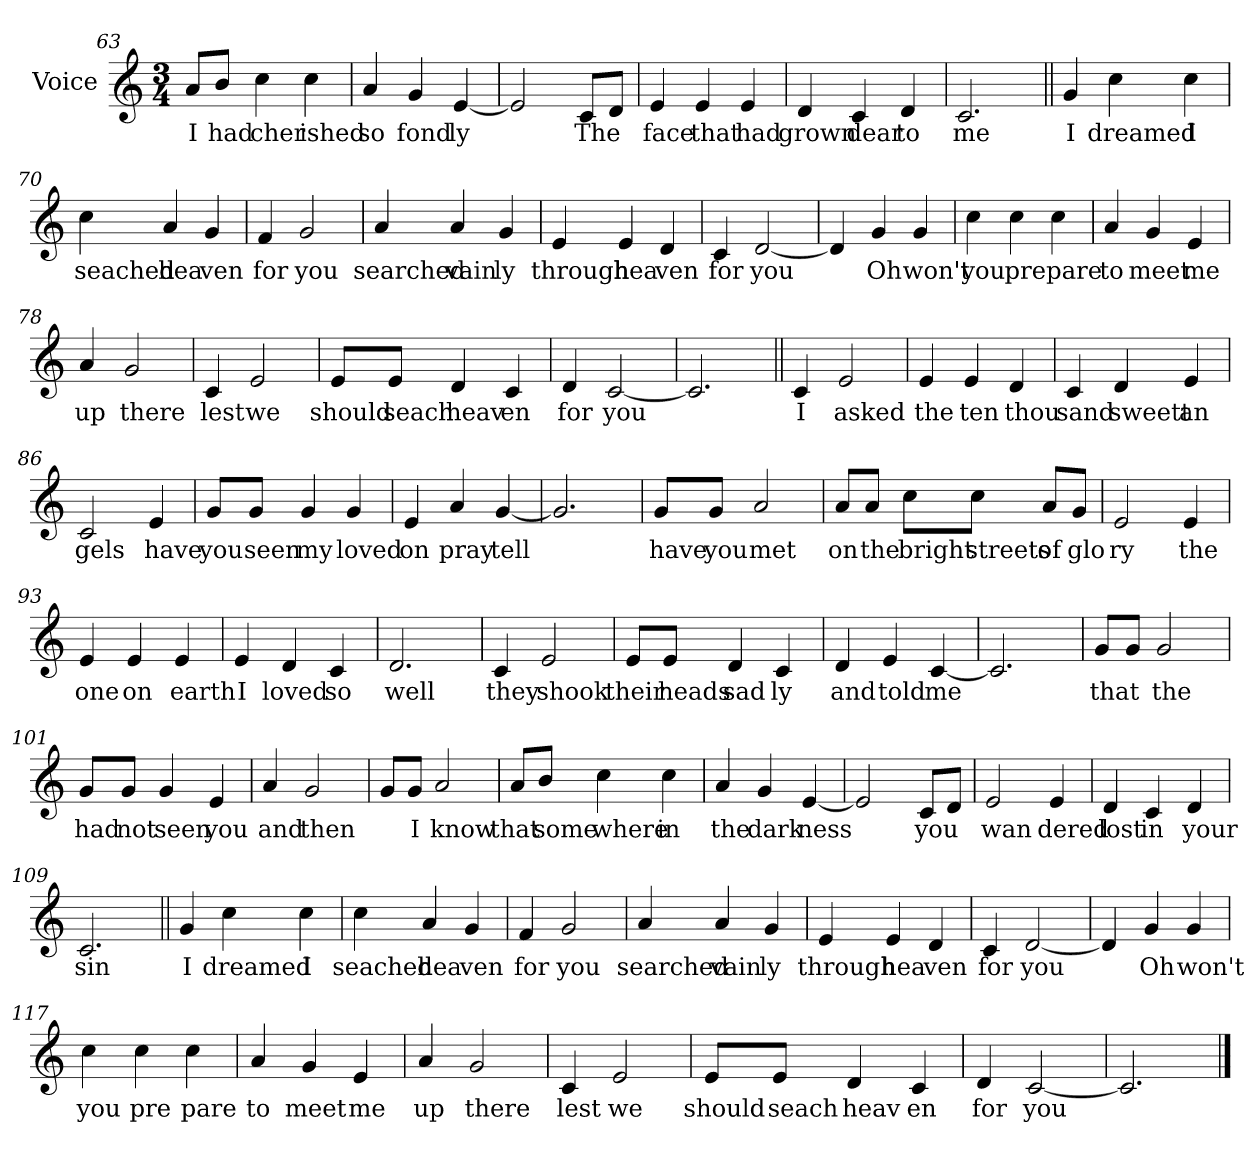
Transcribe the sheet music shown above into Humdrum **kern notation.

**kern	**text
*part1	*part1
*staff1	*staff1
*I"Voice	*
*I'V	*
*clefG2	*
*k[]	*
*C:	*
*M3/4	*
=63	=63
!	!LO:LY:b
8a/L	I
!	!LO:LY:b
8b/J	had
!	!LO:LY:b
4cc\	cher
!	!LO:LY:b
4cc\	ished
=64	=64
!	!LO:LY:b
4a/	so
!	!LO:LY:b
4g/	fond
!	!LO:LY:b
[4e/	ly
=65	=65
2e/]	.
!	!LO:LY:b
8c/L	The
8d/J	.
!!LO:LB:g=z
=66	=66
!	!LO:LY:b
4e/	face
!	!LO:LY:b
4e/	that
!	!LO:LY:b
4e/	had
=67	=67
!	!LO:LY:b
4d/	grown
!	!LO:LY:b
4c/	dear
!	!LO:LY:b
4d/	to
=68	=68
!	!LO:LY:b
2.c/	me
=69||	=69||
!	!LO:LY:b
4g/	I
!	!LO:LY:b
4cc\	dreamed
!	!LO:LY:b
4cc\	I
=70	=70
!	!LO:LY:b
4cc\	seached
!	!LO:LY:b
4a/	hea
!	!LO:LY:b
4g/	ven
=71	=71
!	!LO:LY:b
4f/	for
!	!LO:LY:b
2g/	you
!!LO:LB:g=z
=72	=72
!	!LO:LY:b
4a/	searched
!	!LO:LY:b
4a/	vain
!	!LO:LY:b
4g/	ly
=73	=73
!	!LO:LY:b
4e/	through
!	!LO:LY:b
4e/	hea
!	!LO:LY:b
4d/	ven
=74	=74
!	!LO:LY:b
4c/	for
!	!LO:LY:b
[2d/	you
=75	=75
4d/]	.
!	!LO:LY:b
4g/	Oh
!	!LO:LY:b
4g/	won't
=76	=76
!	!LO:LY:b
4cc\	you
!	!LO:LY:b
4cc\	pre
!	!LO:LY:b
4cc\	pare
=77	=77
!	!LO:LY:b
4a/	to
!	!LO:LY:b
4g/	meet
!	!LO:LY:b
4e/	me
=78	=78
!	!LO:LY:b
4a/	up
!	!LO:LY:b
2g/	there
!!LO:LB:g=z
=79	=79
!	!LO:LY:b
4c/	lest
!	!LO:LY:b
2e/	we
=80	=80
!	!LO:LY:b
8e/L	should
!	!LO:LY:b
8e/J	seach
!	!LO:LY:b
4d/	heav
!	!LO:LY:b
4c/	en
=81	=81
!	!LO:LY:b
4d/	for
!	!LO:LY:b
[2c/	you
=82	=82
2.c/]	.
=83||	=83||
*MM85	*
!	!LO:LY:b
4c/	I
!	!LO:LY:b
2e/	asked
=84	=84
!	!LO:LY:b
4e/	the
!	!LO:LY:b
4e/	ten
!	!LO:LY:b
4d/	thou
=85	=85
!	!LO:LY:b
4c/	sand
!	!LO:LY:b
4d/	sweett
!	!LO:LY:b
4e/	an
!!LO:LB:g=z
=86	=86
!	!LO:LY:b
2c/	gels
!	!LO:LY:b
4e/	have
=87	=87
!	!LO:LY:b
8g/L	you
!	!LO:LY:b
8g/J	seen
!	!LO:LY:b
4g/	my
!	!LO:LY:b
4g/	loved
=88	=88
!	!LO:LY:b
4e/	on
!	!LO:LY:b
4a/	pray
!	!LO:LY:b
[4g/	tell
=89	=89
2.g/]	.
=90	=90
!	!LO:LY:b
8g/L	have
!	!LO:LY:b
8g/J	you
!	!LO:LY:b
2a/	met
=91	=91
!	!LO:LY:b
8a/L	on
!	!LO:LY:b
8a/J	the
!	!LO:LY:b
8cc\L	bright
!	!LO:LY:b
8cc\J	streets
!	!LO:LY:b
8a/L	of
!	!LO:LY:b
8g/J	glo
!!LO:LB:g=z
=92	=92
!	!LO:LY:b
2e/	ry
!	!LO:LY:b
4e/	the
=93	=93
!	!LO:LY:b
4e/	one
!	!LO:LY:b
4e/	on
!	!LO:LY:b
4e/	earth
=94	=94
!	!LO:LY:b
4e/	I
!	!LO:LY:b
4d/	loved
!	!LO:LY:b
4c/	so
=95	=95
!	!LO:LY:b
2.d/	well
=96	=96
!	!LO:LY:b
4c/	they
!	!LO:LY:b
2e/	shook
=97	=97
!	!LO:LY:b
8e/L	their
!	!LO:LY:b
8e/J	heads
!	!LO:LY:b
4d/	sad
!	!LO:LY:b
4c/	ly
=98	=98
!	!LO:LY:b
4d/	and
!	!LO:LY:b
4e/	told
!	!LO:LY:b
[4c/	me
!!LO:LB:g=z
=99	=99
2.c/]	.
=100	=100
!	!LO:LY:b
8g/L	that
8g/J	.
!	!LO:LY:b
2g/	the
=101	=101
!	!LO:LY:b
8g/L	had
!	!LO:LY:b
8g/J	not
!	!LO:LY:b
4g/	seen
!	!LO:LY:b
4e/	you
=102	=102
!	!LO:LY:b
4a/	and
!	!LO:LY:b
2g/	then
=103	=103
8g/L	.
!	!LO:LY:b
8g/J	I
!	!LO:LY:b
2a/	know
=104	=104
!	!LO:LY:b
8a/L	that
!	!LO:LY:b
8b/J	some
!	!LO:LY:b
4cc\	where
!	!LO:LY:b
4cc\	in
!!LO:PB:g=z
=105	=105
!	!LO:LY:b
4a/	the
!	!LO:LY:b
4g/	dark
!	!LO:LY:b
[4e/	ness
=106	=106
2e/]	.
!	!LO:LY:b
8c/L	you
8d/J	.
=107	=107
!	!LO:LY:b
2e/	wan
!	!LO:LY:b
4e/	dered
=108	=108
!	!LO:LY:b
4d/	lost
!	!LO:LY:b
4c/	in
!	!LO:LY:b
4d/	your
=109	=109
!	!LO:LY:b
2.c/	sin
=110||	=110||
!	!LO:LY:b
4g/	I
!	!LO:LY:b
4cc\	dreamed
!	!LO:LY:b
4cc\	I
=111	=111
!	!LO:LY:b
4cc\	seached
!	!LO:LY:b
4a/	hea
!	!LO:LY:b
4g/	ven
!!LO:LB:g=z
=112	=112
!	!LO:LY:b
4f/	for
!	!LO:LY:b
2g/	you
=113	=113
!	!LO:LY:b
4a/	searched
!	!LO:LY:b
4a/	vain
!	!LO:LY:b
4g/	ly
=114	=114
!	!LO:LY:b
4e/	through
!	!LO:LY:b
4e/	hea
!	!LO:LY:b
4d/	ven
=115	=115
!	!LO:LY:b
4c/	for
!	!LO:LY:b
[2d/	you
=116	=116
4d/]	.
!	!LO:LY:b
4g/	Oh
!	!LO:LY:b
4g/	won't
=117	=117
!	!LO:LY:b
4cc\	you
!	!LO:LY:b
4cc\	pre
!	!LO:LY:b
4cc\	pare
=118	=118
!	!LO:LY:b
4a/	to
!	!LO:LY:b
4g/	meet
!	!LO:LY:b
4e/	me
!!LO:LB:g=z
=119	=119
!	!LO:LY:b
4a/	up
!	!LO:LY:b
2g/	there
=120	=120
!	!LO:LY:b
4c/	lest
!	!LO:LY:b
2e/	we
=121	=121
!	!LO:LY:b
8e/L	should
!	!LO:LY:b
8e/J	seach
!	!LO:LY:b
4d/	heav
!	!LO:LY:b
4c/	en
=122	=122
!	!LO:LY:b
4d/	for
!	!LO:LY:b
[2c/	you
=123	=123
2.c/]	.
==	==
*-	*-
